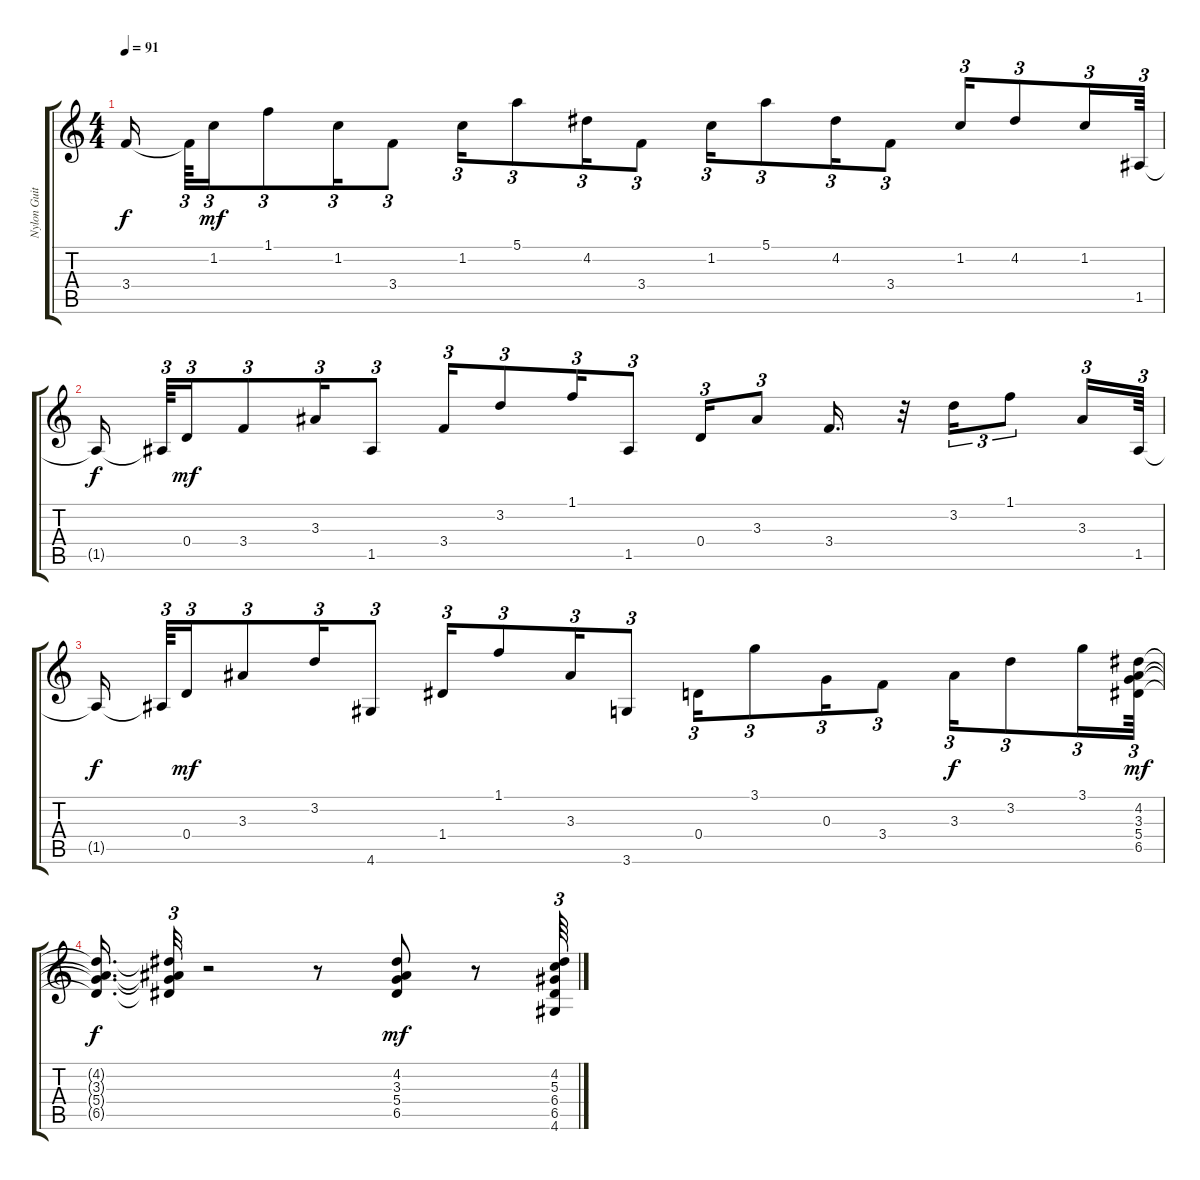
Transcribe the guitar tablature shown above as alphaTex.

\track ("Nylon Guitar" "Nylon Guit") {instrument acousticguitarnylon}
\staff {score tabs}
\tuning (E4 B3 G3 D3 A2 E2) {hide}
\ts (4 4)
\tempo 91
\clef g2
\ks c
3.4{t}.16{dy f} 3.4{t}.64{tu (3 2)} 1.2.16{tu (3 2) dy mf} 1.1.8{tu (3 2)} 1.2.16{tu (3 2)} 3.4.8{tu (3 2)} 1.2.16{tu (3 2)} 5.1.8{tu (3 2)} 4.2.16{tu (3 2)} 3.4.8{tu (3 2)} 1.2.16{tu (3 2)} 5.1.8{tu (3 2)} 4.2.16{tu (3 2)} 3.4.8{tu (3 2)} 1.2.16{tu (3 2)} 4.2.8{tu (3 2)} 1.2.16{tu (3 2)} 1.5.64{tu (3 2)} |
1.5{t}.16{dy f} 1.5{t}.64{tu (3 2)} 0.4.16{tu (3 2) dy mf} 3.4.8{tu (3 2)} 3.3.16{tu (3 2)} 1.5.8{tu (3 2)} 3.4.16{tu (3 2)} 3.2.8{tu (3 2)} 1.1.16{tu (3 2)} 1.5.8{tu (3 2)} 0.4.16{tu (3 2)} 3.3.8{tu (3 2)} 3.4.16{d} r.32 3.2.16{tu (3 2)} 1.1.8{tu (3 2)} 3.3.16{tu (3 2)} 1.5.64{tu (3 2)} |
1.5{t}.16{dy f} 1.5{t}.64{tu (3 2)} 0.4.16{tu (3 2) dy mf} 3.3.8{tu (3 2)} 3.2.16{tu (3 2)} 4.6.8{tu (3 2)} 1.4.16{tu (3 2)} 1.1.8{tu (3 2)} 3.3.16{tu (3 2)} 3.6.8{tu (3 2)} 0.4.16{tu (3 2)} 3.1.8{tu (3 2)} 0.3.16{tu (3 2)} 3.4.8{tu (3 2)} 3.3.16{tu (3 2) dy f} 3.2.8{tu (3 2)} 3.1.16{tu (3 2)} (4.2 3.3 5.4 6.5).64{tu (3 2) dy mf} |
(4.2{t} 3.3{t} 5.4{t} 6.5{t}).16{d dy f} (4.2{t} 3.3{t} 5.4{t} 6.5{t}).32{tu (3 2)} r.2 r.8 (4.2 3.3 5.4 6.5).8{dy mf} r.8 (4.2 5.3 6.4 6.5 4.6).64{tu (3 2)}
